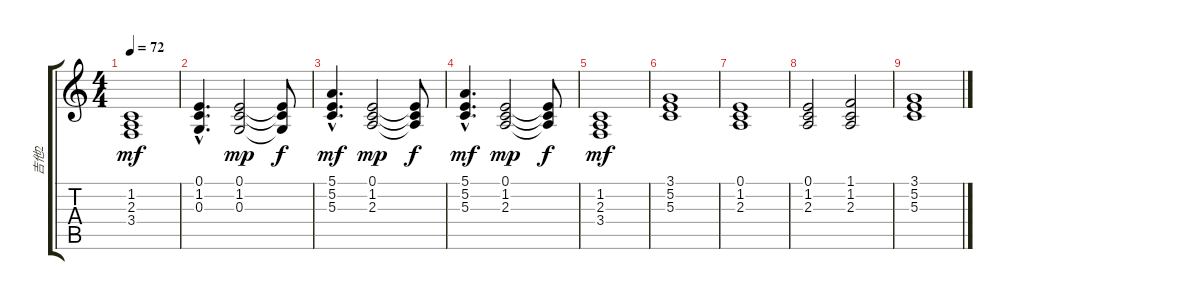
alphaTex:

\track ("吉他2" "吉他2") {instrument acousticgrandpiano}
\staff {score tabs}
\tuning (E4 B3 G3 D3 A2 E2) {hide}
\ts (4 4)
\tempo 72
\clef g2
\ks c
(1.2 2.3 3.4).1{dy mf} |
(0.1{hac} 1.2{hac} 0.3{hac}).4{d} (0.1 1.2 0.3).2{dy mp} (0.1{t} 1.2{t} 0.3{t}).8{dy f} |
(5.1{hac} 5.2{hac} 5.3{hac}).4{d dy mf} (0.1 1.2 2.3).2{dy mp} (0.1{t} 1.2{t} 2.3{t}).8{dy f} |
(5.1{hac} 5.2{hac} 5.3{hac}).4{d dy mf} (0.1 1.2 2.3).2{dy mp} (0.1{t} 1.2{t} 2.3{t}).8{dy f} |
(1.2 2.3 3.4).1{dy mf} |
(3.1 5.2 5.3).1 |
(0.1 1.2 2.3).1 |
(0.1 1.2 2.3).2 (1.1 1.2 2.3).2 |
(3.1 5.2 5.3).1
